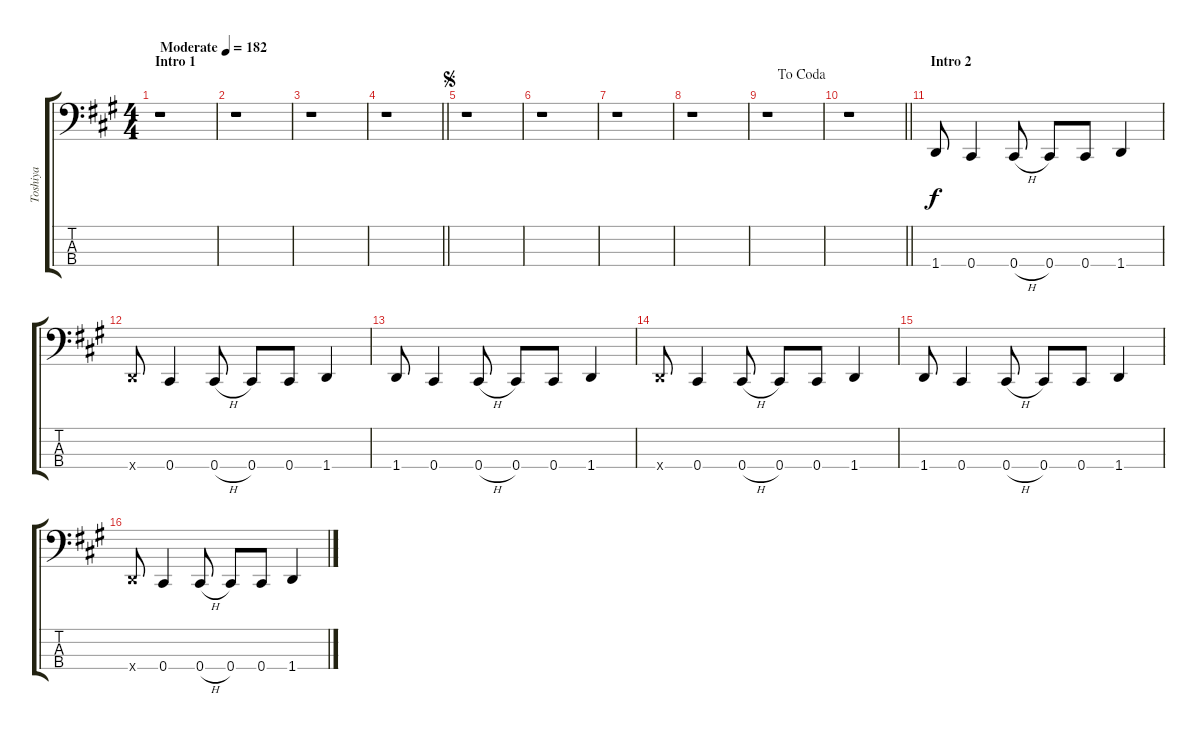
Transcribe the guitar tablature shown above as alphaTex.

\track ("Toshiya" "Toshiya") {instrument slapbass1}
\staff {score tabs}
\tuning (E2 B1 Gb1 Db1) {hide}
\ts (4 4)
\section ("" "Intro 1")
\tempo (182 "Moderate")
\clef f4
\ks a
r.1{dy f instrument slapbass1} |
r.1 |
r.1 |
\barLineRight lightlight
r.1 |
\jump segno
r.1 |
r.1 |
r.1 |
r.1 |
\jump dacoda
r.1 |
\barLineRight lightlight
r.1 |
\section ("" "Intro 2")
1.4.8 0.4.4 0.4{h}.8 0.4.8 0.4.8 1.4.4 |
1.4{x}.8 0.4.4 0.4{h}.8 0.4.8 0.4.8 1.4.4 |
1.4.8 0.4.4 0.4{h}.8 0.4.8 0.4.8 1.4.4 |
1.4{x}.8 0.4.4 0.4{h}.8 0.4.8 0.4.8 1.4.4 |
1.4.8 0.4.4 0.4{h}.8 0.4.8 0.4.8 1.4.4 |
1.4{x}.8 0.4.4 0.4{h}.8 0.4.8 0.4.8 1.4.4
